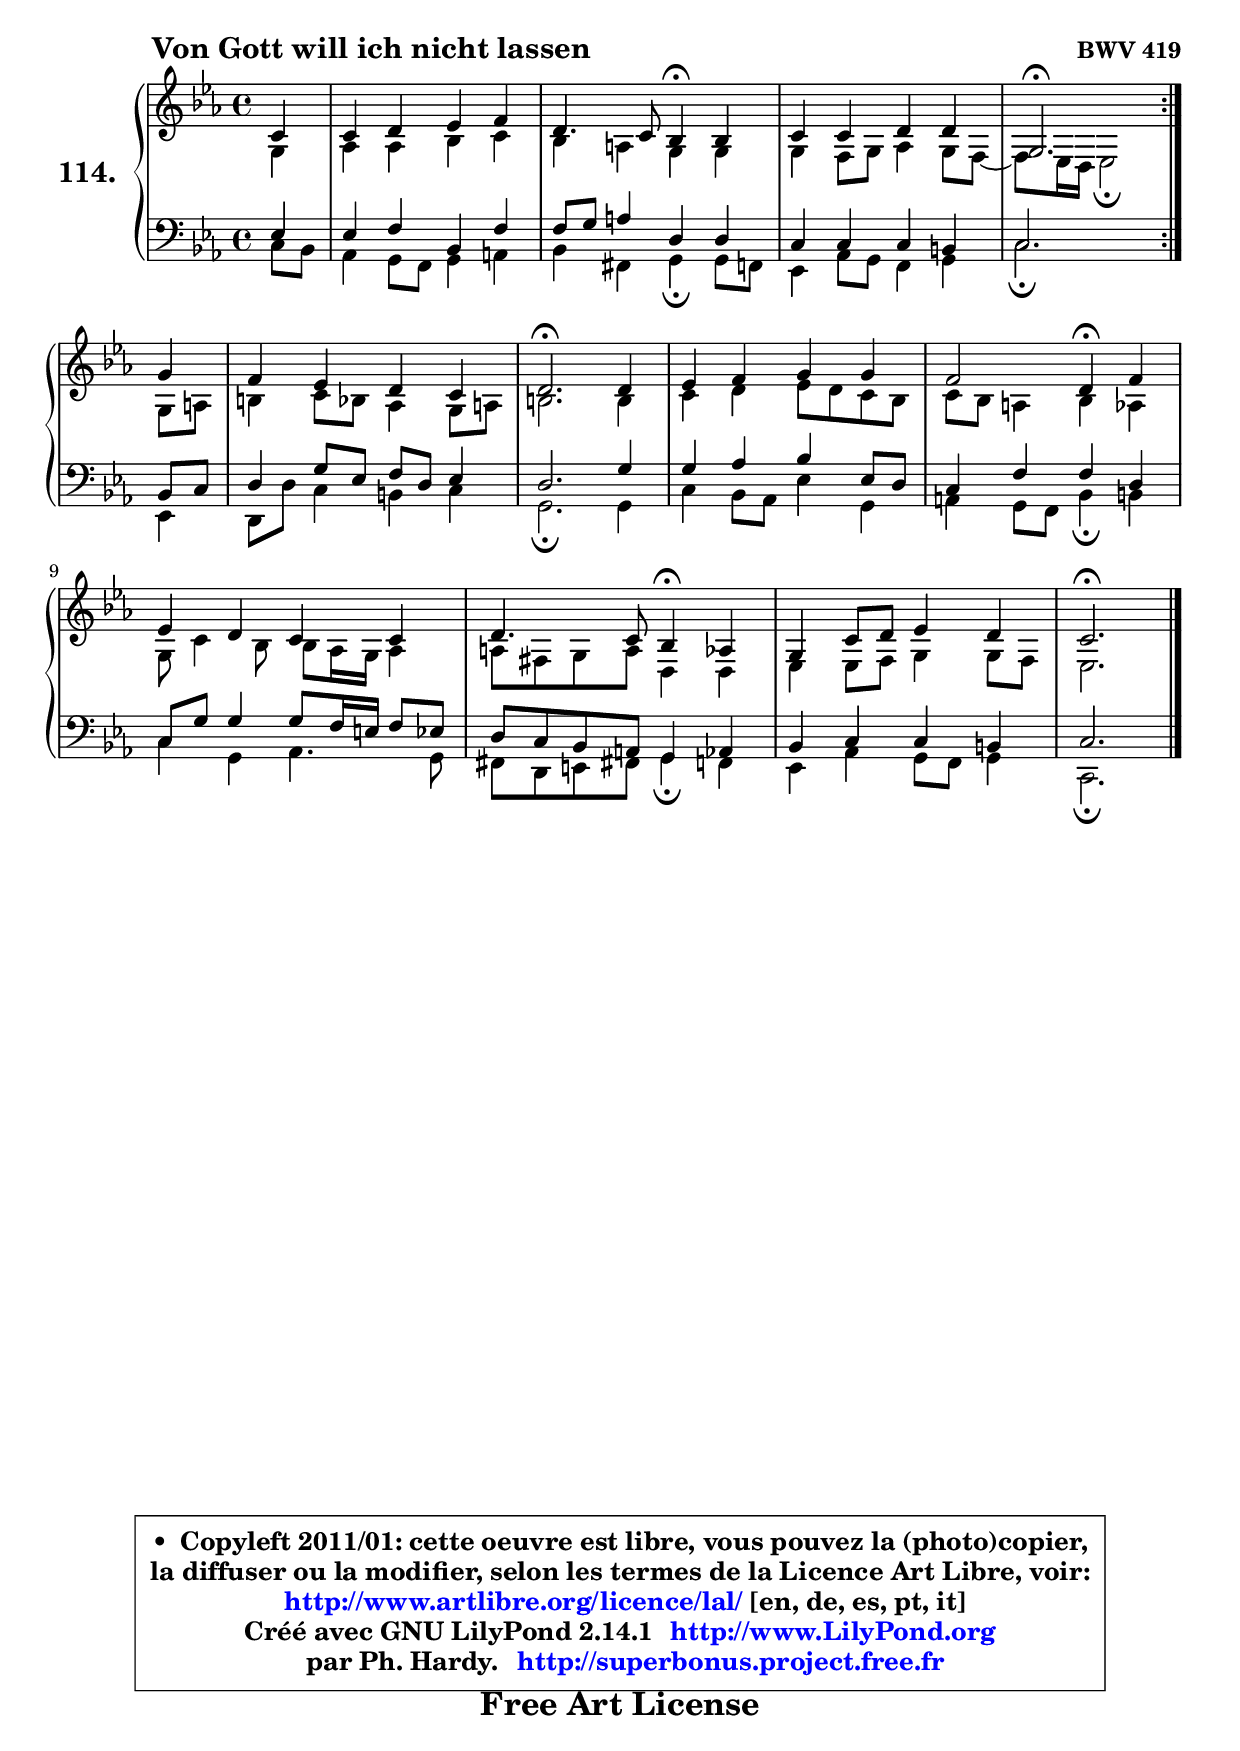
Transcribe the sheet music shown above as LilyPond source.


\version "2.14.1"

    \paper {
%	system-system-spacing #'padding = #0.1
%	score-system-spacing #'padding = #0.1
%	ragged-bottom = ##f
%	ragged-last-bottom = ##f
	}

    \header {
      opus = \markup { \bold "BWV 419" }
      piece = \markup { \hspace #9 \fontsize #2 \bold "Von Gott will ich nicht lassen" }
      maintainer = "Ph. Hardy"
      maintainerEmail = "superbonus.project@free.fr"
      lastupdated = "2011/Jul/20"
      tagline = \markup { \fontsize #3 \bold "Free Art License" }
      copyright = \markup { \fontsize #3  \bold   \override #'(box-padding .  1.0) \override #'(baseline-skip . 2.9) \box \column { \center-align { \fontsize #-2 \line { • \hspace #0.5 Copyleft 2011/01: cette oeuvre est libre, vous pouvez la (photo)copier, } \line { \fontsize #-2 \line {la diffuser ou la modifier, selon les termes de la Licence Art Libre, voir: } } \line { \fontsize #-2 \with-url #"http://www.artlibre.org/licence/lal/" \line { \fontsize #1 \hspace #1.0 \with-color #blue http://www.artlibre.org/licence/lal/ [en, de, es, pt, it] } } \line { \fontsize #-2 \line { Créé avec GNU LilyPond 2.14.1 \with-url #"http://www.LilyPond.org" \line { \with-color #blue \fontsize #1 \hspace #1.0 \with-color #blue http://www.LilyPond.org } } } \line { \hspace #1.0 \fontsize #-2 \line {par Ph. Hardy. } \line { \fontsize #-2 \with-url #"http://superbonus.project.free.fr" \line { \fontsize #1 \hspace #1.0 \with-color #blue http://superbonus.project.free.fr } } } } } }

	  }

  guidemidi = {
	\repeat volta 2 {
        r4 |
        R1 |
        r2 \tempo 4 = 30 r4 \tempo 4 = 78 r4 |
        R1 |
        \tempo 4 = 40 r2. \tempo 4 = 78 } %fin du repeat
        r4 |
        R1 |
        \tempo 4 = 40 r2. \tempo 4 = 78 r4 |
        R1 |
        r2 \tempo 4 = 30 r4 \tempo 4 = 78 r4 |
        R1 |
        r2 \tempo 4 = 30 r4 \tempo 4 = 78 r4 |
        R1 |
        \tempo 4 = 40 r2. 
	}

  upper = {
\displayLilyMusic \transpose a c {
	\time 4/4
	\key a \minor
	\clef treble
	\partial 4
	\voiceOne
	<< { 
	% SOPRANO
	\set Voice.midiInstrument = "acoustic grand"
	\relative c'' {
	\repeat volta 2 {
        a4 |
        a4 b c d |
        b4. a8 g4\fermata g |
        a4 a b b |
        e,2.\fermata } %fin du repeat
        e'4 |
        d4 c b a |
        b2.\fermata b4 |
        c4 d e e |
        d2 b4\fermata d |
        c4 b a a |
        b4. a8 g4\fermata f |
        e4 a8 b c4 b |
        a2.\fermata
        \bar "|."
	} % fin de relative
	}

	\context Voice="1" { \voiceTwo 
	% ALTO
	\set Voice.midiInstrument = "acoustic grand"
	\relative c' {
	\repeat volta 2 {
        e4 |
        f4 f g a |
        g4 fis e e |
        e4 d8 e f4 e8 d8 ~ |
	d8 c16 b c2\fermata } %fin du repeat
        e8 fis |
        gis4 a8 g f4 e8 fis |
        gis2. gis4 |
        a4 b c8 b a g |
        a8 g fis4 g f |
        e8 a4 g8 g f16 e f4 |
        fis8 dis e fis b,4 b |
        c4 c8 d e4 e8 d |
        c2.
        \bar "|."
	} % fin de relative
	\oneVoice
	} >>
}
	}

    lower = {
\transpose a c {
	\time 4/4
	\key a \minor
	\clef bass
	\partial 4
	\voiceOne
	<< { 
	% TENOR
	\set Voice.midiInstrument = "acoustic grand"
	\relative c' {
	\repeat volta 2 {
        c4 |
        c4 d g, d' |
        d8 e fis4 b, b |
        a4 a a gis |
        a2. } %fin du repeat
        g8 a |
        b4 e8 c d b c4 |
        b2. e4 |
        e4 f g c,8 b |
        a4 d d b |
        a8 e' e4 e8 d16 cis d8 c |
        b8 a g fis e4 f |
        g4 a a gis |
        a2.
        \bar "|."
	} % fin de relative
	}
	\context Voice="1" { \voiceTwo 
	% BASS
	\set Voice.midiInstrument = "acoustic grand"
	\relative c' {
	\repeat volta 2 {
        a8 g |
        f4 e8 d e4 fis |
        g4 dis e4\fermata e8 d |
        c4 f8 e d4 e |
        a2.\fermata } %fin du repeat
        c,4 |
        b8 b' a4 gis a |
        e2.\fermata e4 |
        a4 g8 f c'4 e, |
        fis4 e8 d g4\fermata gis |
        a4 e f4. e8 |
        dis8 b cis dis! e4\fermata d |
        c4 f e8 d e4 |
        a,2.\fermata
        \bar "|."
	} % fin de relative
	\oneVoice
	} >>
}
	}


    \score { 

	\new PianoStaff <<
	\set PianoStaff.instrumentName = \markup { \bold \huge "114." }
	\new Staff = "upper" \upper
	\new Staff = "lower" \lower
	>>

    \layout {
%	ragged-last = ##f
	   }

         } % fin de score

  \score {
    \unfoldRepeats { << \guidemidi \upper \lower >> }
    \midi {
    \context {
     \Staff
      \remove "Staff_performer"
               }

     \context {
      \Voice
       \consists "Staff_performer"
                }

     \context { 
      \Score
      tempoWholesPerMinute = #(ly:make-moment 78 4)
		}
	    }
	}


